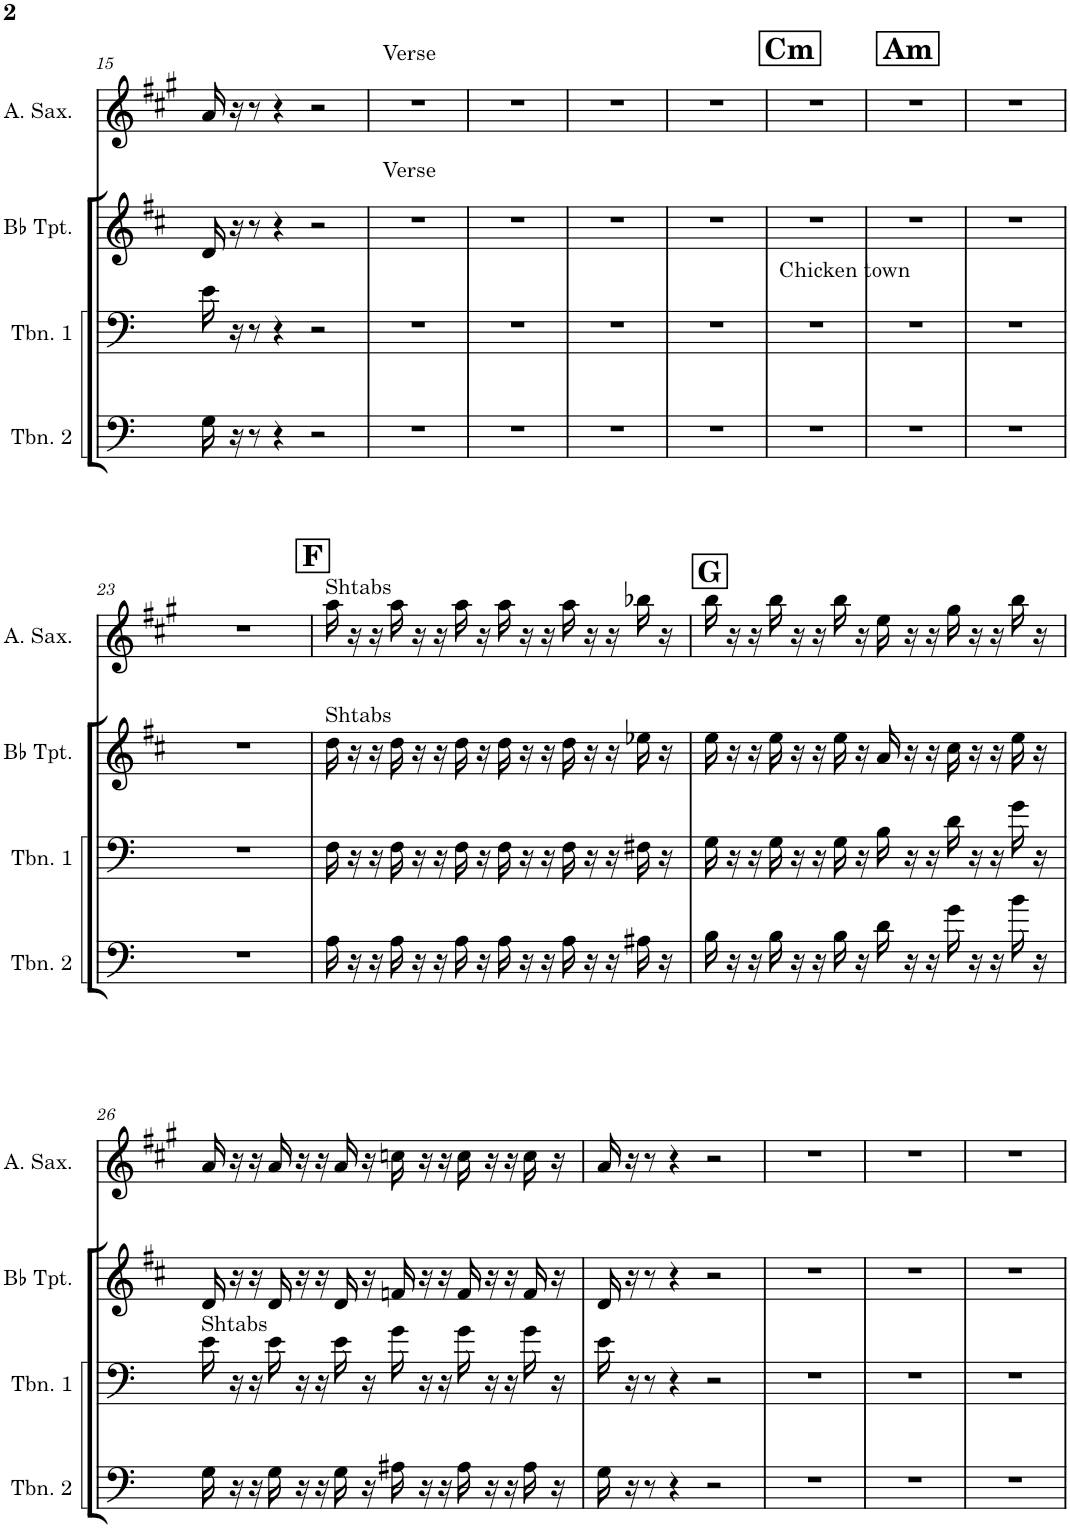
**kern	**kern	**kern	**kern
*part4	*part3	*part2	*part1
*staff4	*staff3	*staff2	*staff1
*I"Trombone 2	*I"Trombone 1	*I"Bb Trumpet	*I"Alto Saxophone
*I'Tbn. 2	*I'Tbn. 1	*I'Bb Tpt.	*I'A. Sax.
!!LO:PB:g=z
*clefF4	*clefF4	*clefG2	*clefG2
*	*	*Trd1c2	*Trd5c9
*k[]	*k[]	*k[f#c#]	*k[f#c#g#]
*M4/4	*M4/4	*M4/4	*M4/4
=15	=15	=15	=15
16G\	16e\	16d/	16a/
16r	16r	16r	16r
8r	8r	8r	8r
4r	4r	4r	4r
2r	2r	2r	2r
=16	=16	=16	=16
!	!	!	!LO:TX:a:t=Verse
!	!	!LO:TX:a:t=Verse	!
1r	1r	1r	1r
=17	=17	=17	=17
1r	1r	1r	1r
=18	=18	=18	=18
1r	1r	1r	1r
=19	=19	=19	=19
1r	1r	1r	1r
!!LO:REH:place=s1:a:B:cj:fs=14:t=Cm
=20	=20	=20	=20
!	!LO:TX:a:t=Chicken town	!	!
1r	1r	1r	1r
!!LO:REH:place=s1:a:B:cj:fs=14:t=Am
=21	=21	=21	=21
1r	1r	1r	1r
=22	=22	=22	=22
1r	1r	1r	1r
!!LO:LB:g=z
=23	=23	=23	=23
1r	1r	1r	1r
!!LO:REH:place=s1:a:B:cj:fs=14:t=F
=24	=24	=24	=24
!	!	!	!LO:TX:a:t=Shtabs
!	!	!LO:TX:a:t=Shtabs	!
16A\	16F\	16dd\	16aa\
16r	16r	16r	16r
16r	16r	16r	16r
16A\	16F\	16dd\	16aa\
16r	16r	16r	16r
16r	16r	16r	16r
16A\	16F\	16dd\	16aa\
16r	16r	16r	16r
16A\	16F\	16dd\	16aa\
16r	16r	16r	16r
16r	16r	16r	16r
16A\	16F\	16dd\	16aa\
16r	16r	16r	16r
16r	16r	16r	16r
16A#X\	16F#X\	16ee-X\	16bb-X\
16r	16r	16r	16r
!!LO:REH:place=s1:a:B:cj:fs=14:t=G
=25	=25	=25	=25
16B\	16G\	16ee\	16bb\
16r	16r	16r	16r
16r	16r	16r	16r
16B\	16G\	16ee\	16bb\
16r	16r	16r	16r
16r	16r	16r	16r
16B\	16G\	16ee\	16bb\
16r	16r	16r	16r
16d\	16B\	16a/	16ee\
16r	16r	16r	16r
16r	16r	16r	16r
16g\	16d\	16cc#\	16gg#\
16r	16r	16r	16r
16r	16r	16r	16r
16b\	16g\	16ee\	16bb\
16r	16r	16r	16r
!!LO:LB:g=z
=26	=26	=26	=26
!	!LO:TX:a:t=Shtabs	!	!
16G\	16e\	16d/	16a/
16r	16r	16r	16r
16r	16r	16r	16r
16G\	16e\	16d/	16a/
16r	16r	16r	16r
16r	16r	16r	16r
16G\	16e\	16d/	16a/
16r	16r	16r	16r
16A#X\	16g\	16fn/	16ccn\
16r	16r	16r	16r
16r	16r	16r	16r
16A#\	16g\	16f/	16cc\
16r	16r	16r	16r
16r	16r	16r	16r
16A#\	16g\	16f/	16cc\
16r	16r	16r	16r
=27	=27	=27	=27
16G\	16e\	16d/	16a/
16r	16r	16r	16r
8r	8r	8r	8r
4r	4r	4r	4r
2r	2r	2r	2r
=28	=28	=28	=28
1r	1r	1r	1r
=29	=29	=29	=29
1r	1r	1r	1r
=30	=30	=30	=30
1r	1r	1r	1r
=	=	=	=
*-	*-	*-	*-
